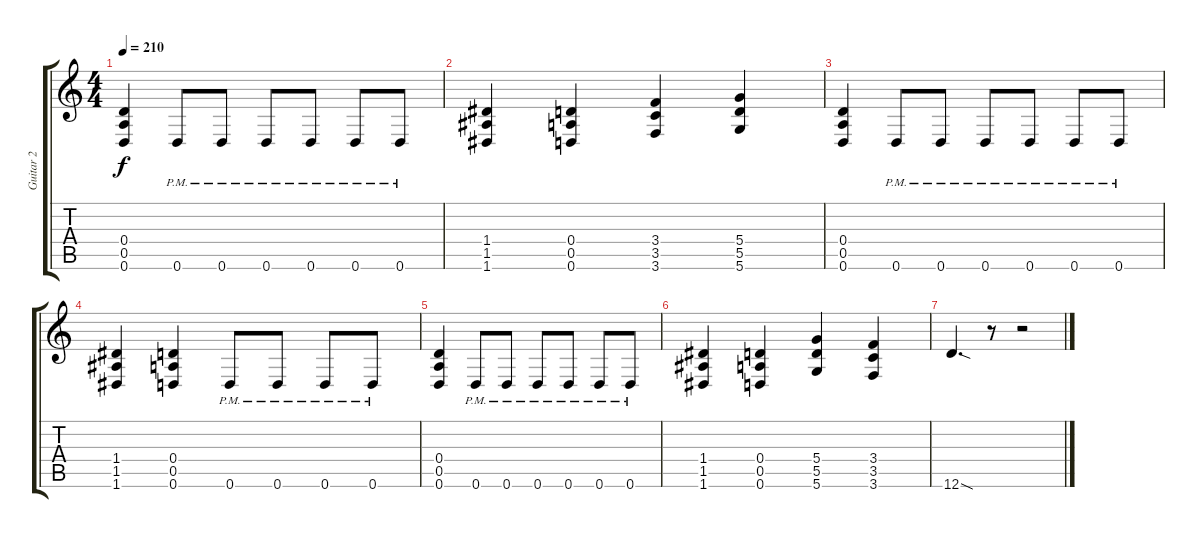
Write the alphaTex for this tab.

\track ("Guitar 2" "Guitar 2") {instrument distortionguitar}
\staff {score tabs}
\tuning (E4 B3 G3 D3 A2 D2) {hide}
\ts (4 4)
\tempo 210
\clef g2
\ks c
(0.4 0.5 0.6).4{dy f} 0.6{pm}.8 0.6{pm}.8 0.6{pm}.8 0.6{pm}.8 0.6{pm}.8 0.6{pm}.8 |
(1.4 1.5 1.6).4 (0.4 0.5 0.6).4 (3.4 3.5 3.6).4 (5.4 5.5 5.6).4 |
(0.4 0.5 0.6).4 0.6{pm}.8 0.6{pm}.8 0.6{pm}.8 0.6{pm}.8 0.6{pm}.8 0.6{pm}.8 |
(1.4 1.5 1.6).4 (0.4 0.5 0.6).4 0.6{pm}.8 0.6{pm}.8 0.6{pm}.8 0.6{pm}.8 |
(0.4 0.5 0.6).4 0.6{pm}.8 0.6{pm}.8 0.6{pm}.8 0.6{pm}.8 0.6{pm}.8 0.6{pm}.8 |
(1.4 1.5 1.6).4 (0.4 0.5 0.6).4 (5.4 5.5 5.6).4 (3.4 3.5 3.6).4 |
12.6{sod}.4{d} r.8 r.2
